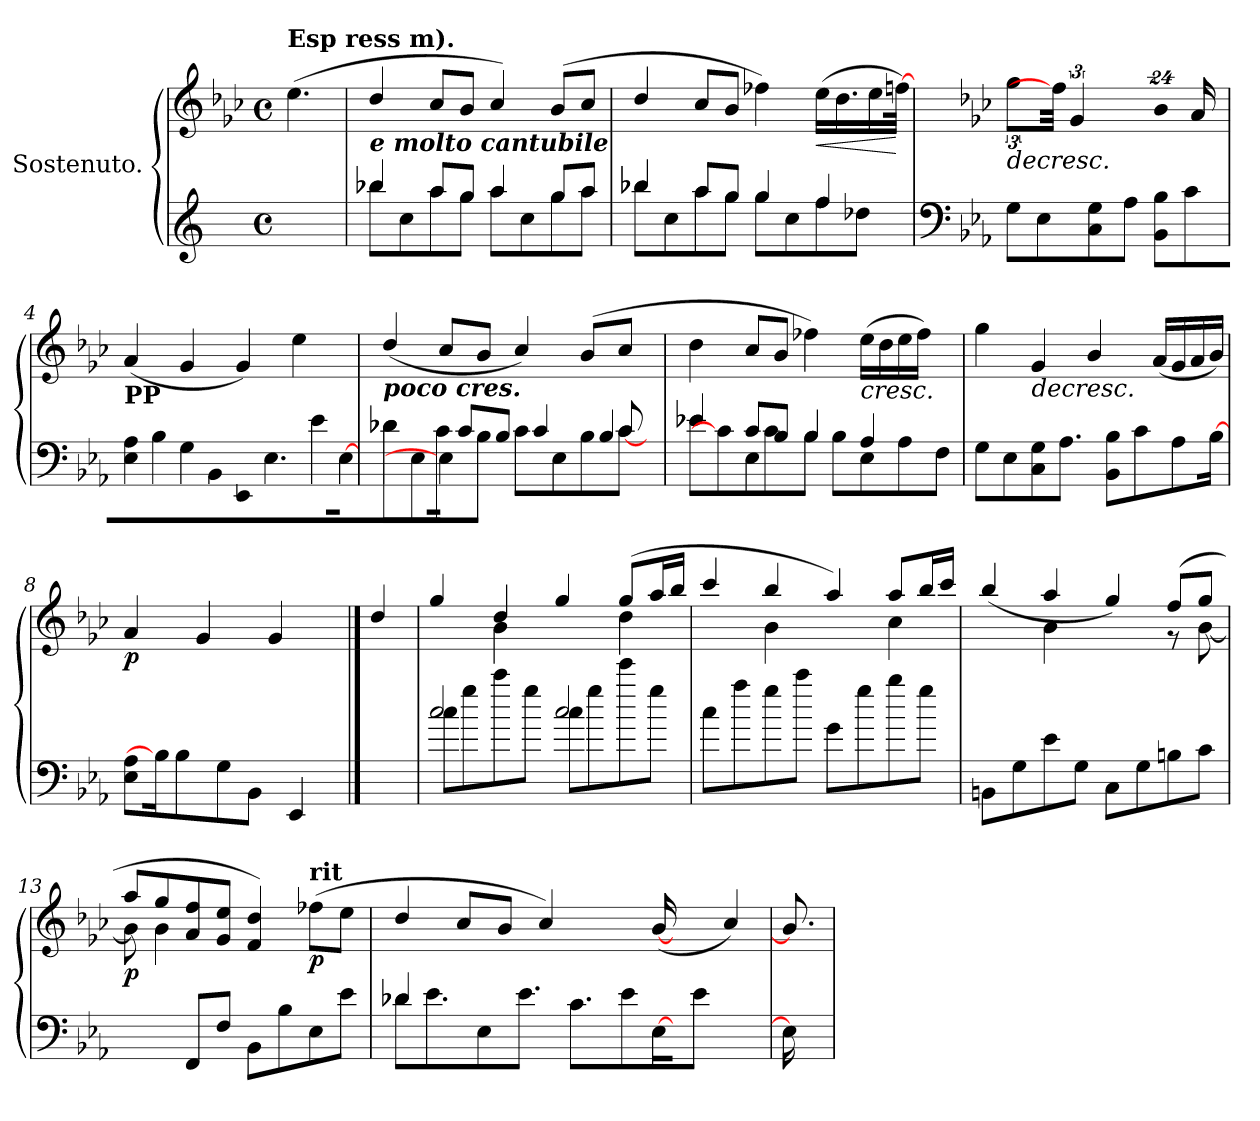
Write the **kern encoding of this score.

**kern	**kern	**dynam
*part1	*part1	*part1
*staff2	*staff1	*staff1/2
*I"Sostenuto.	*	*
*	*clefG3	*
*	*k[b-e-a-]	*
*M4/4	*M4/4	*
*met(c)	*met(c)	*
=	=	=
!	!LO:TX:a:B:t=Esp ress m).	!
4.ryy	(>4.cc\	.
=1	=1	=1
*^	*	*
!	!	!LO:TX:b:Bi:t=e molto cantubile	!
4bb-X/	8bb-X\L	4b-/	.
.	8cc\	.	.
8aa/L	8aa\	8a-/L	.
8gg/J	8gg\J	8g/J	.
4aa/	8aa\L	4a-/)	.
.	8cc\	.	.
8gg/L	8gg\	(>8g/L	.
8aa/J	8aa\J	8a-/J	.
=2	=2	=2	=2
4bb-X/	8bb-X\L	4b-/	.
.	8cc\	.	.
8aa/L	8aa\	8a-/L	.
8gg/J	8gg\J	8g/J	.
4gg/	8gg\L	4dd-X\)	.
.	8cc\	.	.
!	!	!	!LO:HP:b
4ff/	8ff\	(>16cc\LL	<
.	.	16.b-\	.
.	8dd-\J	.	.
.	.	16cc\	.
.	.	[32ddn\JJ)	[
*v	*v	*	*
!!LO:LB:g=z
=3	=3	=3
*clefF4	*	*
*k[b-e-a-]	*k[b-e-a-]	*
!	!	!LO:HP:b
8G\L	6ee-\	>
8E-\	.	.
.	32dd\JJ]	.
.	6e-/	.
8C\ 8G\	.	.
.	96%13ryy	.
8A-\J	.	.
8BB-\ 8B-\L	6g/	.
8c\	.	.
.	16f/LL	.
.	48ryy	.
=4	=4	=4
!	!LO:TX:b:B:t=PP	!
8E-\ 8A-\L	(<4f/	.
8B-\	.	.
8G\	4e-/	.
8BB-\J	.	.
8EE-\L	4e-/)	.
8.E-\	.	.
.	4cc\	.
8e-\	.	.
[16E-\J	.	.
=5	=5	=5
*^	*	*
*	*^	*	*
!	!	!	!LO:TX:b:Bi:t=poco cres.	!
4d-X/	2..ryy	8d-X\L	(>4b-/	.
.	.	8E-\	.	.
16E-\J]	.	8c\	8a-/L	.
8c/L	.	.	.	.
.	.	8B-\J	8g/J	.
8B-/J	.	.	.	.
.	.	8c\L	4a-/)	.
4c/	.	.	.	.
.	.	8E-\	.	.
.	.	8B-\	(>8g/L	.
4B-/	.	.	.	.
.	[8c/	8c\J	8a-/J	.
.	16ryy	16ryy	16ryy	.
*	*v	*v	*	*
!!LO:LB:g=z
=6	=6	=6	=6
4e-X/	8e-X\L	4b-\	.
.	8c/]	.	.
8c/L	8E-\	8a-/L	.
8B-/J	8c\	8g/J	.
4B-/	8B-\J	4dd-X\)	.
.	8B-\L	.	.
!	!	!	!LO:HP:b
4A-/	8E-\	(>16cc\LL	<
.	.	16b-\	.
.	8A-\	16cc\	.
.	.	16dd-\JJ)	]
8ryy	8F\J	8ryy	.
*v	*v	*	*
=7	=7	=7
8G\L	4ee-\	.
8E-\	.	.
!	!	!LO:HP:b
8C\ 8G\	4e-/	>
8.A-\J	.	.
.	4g/	.
8BB-\ 8B-\L	.	.
8c\	.	.
.	(<16f/LL	.
8A-\	16e-/	.
.	16f/	[
[16B-\J	16g/JJ)	.
=8	=8	=8
!	!	!LO:DY:b
8E-\ 8A-\L	4f/	p
16B-\J]	.	.
8B-\	.	.
.	4e-/	.
8G\	.	.
8BB-\J	.	.
.	4e-/	.
4EE-/	.	.
.	16ryy	.
!!LO:LB:g=z
==9	==9	==9
4ryy	4b-/	.
=10	=10	=10
*^	*^	*
2cc/	8cc\L	4ee-/	4ryy	.
.	8gg\	.	.	.
.	8ccc\	4b-/	4g\	.
.	8gg\J	.	.	.
2cc/	8cc\L	4ee-/	4ryy	.
.	8gg\	.	.	.
.	8eee-\	(>8ee-/L	4b-\	.
.	8gg\J	16ff/L	.	.
.	.	16gg/JJ	.	.
*v	*v	*	*	*
=11	=11	=11	=11
8cc\L	4aa-/	4ryy	.
8aa-\	.	.	.
8gg\	4gg/	4g\	.
8ccc\J	.	.	.
8g\L	4ff/)	4ryy	.
8gg\	.	.	.
8bb-\	8ff/L	4a-\	.
8gg\J	16gg/L	.	.
.	16aa-/JJ	.	.
!!LO:LB:g=z	!!
=12	=12	=12	=12
8BBn\L	(>4gg/	4ryy	.
8G\	.	.	.
8e-\	4ff/	4g\	.
8G\J	.	.	.
8C\L	4ee-/)	4ryy	.
8G\	.	.	.
8Bn\	(>8dd/L	8r	.
8c\J	8ee-/J	[8g\	.
=13	=13	=13	=13
!	!	!	!LO:DY:b
4ryy	8ff/L	8g\]	p
.	8ee-/	4g\	.
8FF/L	8f/ 8dd/	.	.
8F/J	8e-/ 8cc/J	2ryy	.
8BB-\L	4d/ 4b-/)	.	]
8B-\	.	.	.
!	!LO:TX:a:B:t=rit	!	!
!	!	!	!LO:DY:b
8E-\	(>8dd-X\L	.	p
8e-\J	8cc\J	8ryy	.
=14	=14	=14	=14
*^	*	*	*
!	!	!LO:TX:a:Bi:t=a tempo	!	!
*	*	*v	*v	*
4d-X/	8d-X\L	4b-/	.
.	8.e-\	.	.
4ryy	.	8a-/L	.
.	8E-\	.	.
.	.	8g/J	.
.	8.e-\J	.	.
2...ryy	.	4a-/)	.
.	8.c\L	.	.
.	.	8.ryy	.
.	8e-\	.	.
.	[16E-\	(>[16g/	.
.	16ryy	8.ryy	.
.	8e-\J	.	.
.	4ryy	4a-/)	.
*v	*v	*	*
=15	=15	=15
16E-\]	8.g/]	.
8ryy	.	.
=	=	=
*-	*-	*-
